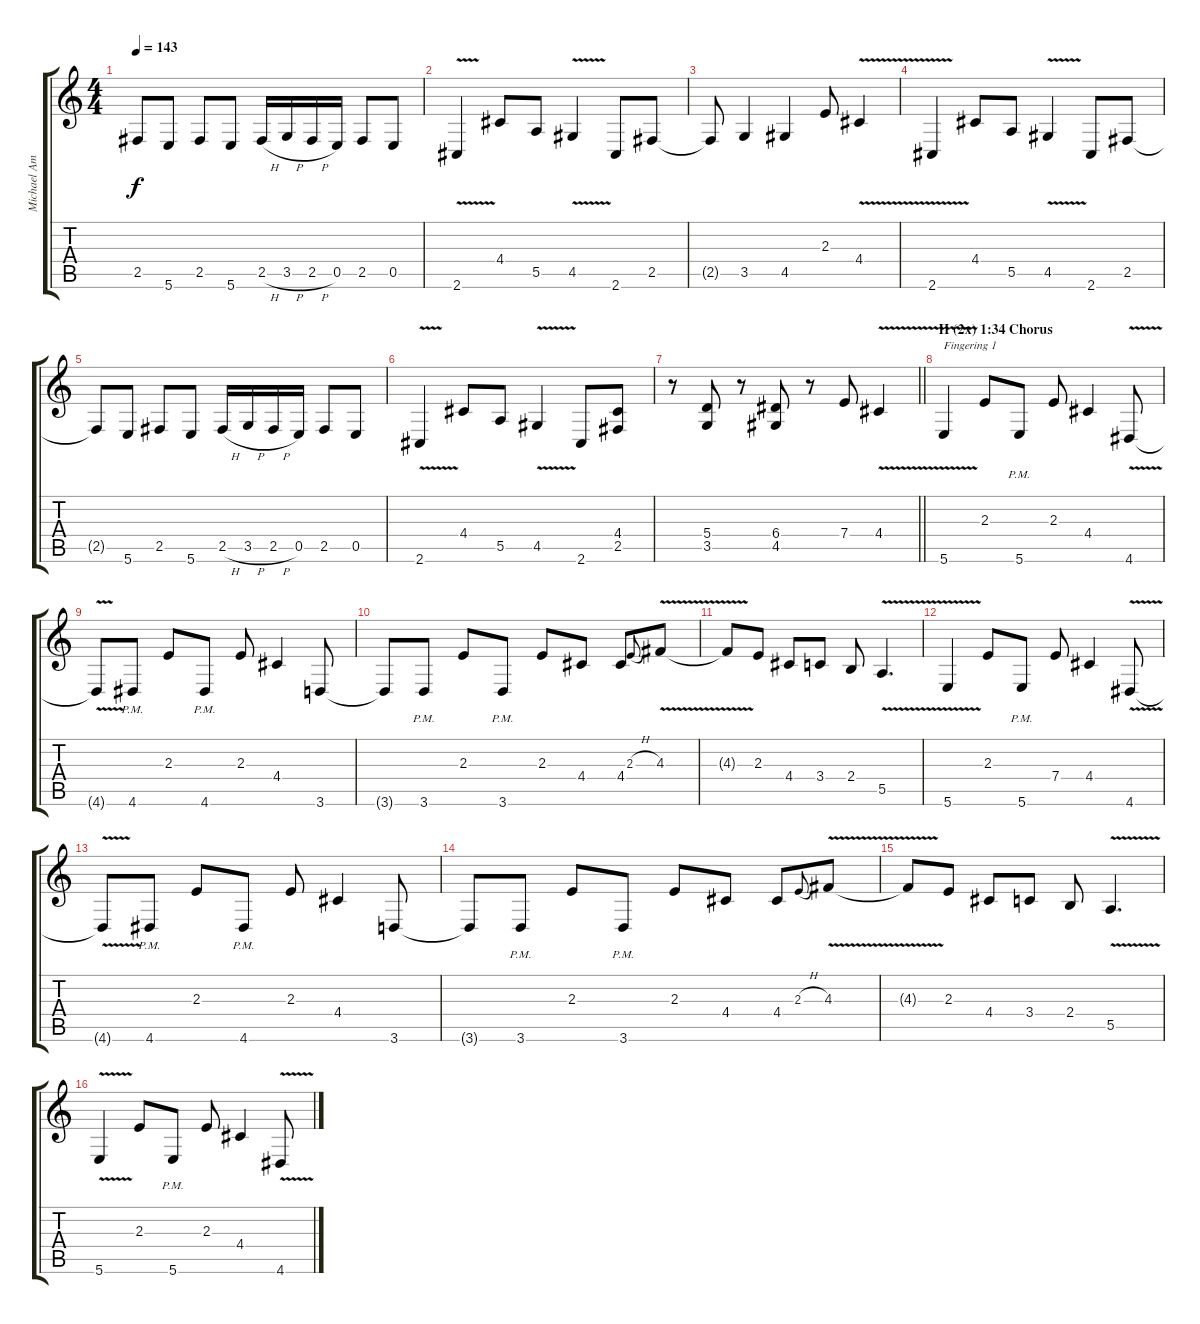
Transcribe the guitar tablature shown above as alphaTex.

\track ("Michael Amott (Lead Guitar)" "Michael Am") {instrument distortionguitar}
\staff {score tabs}
\tuning (B3 Gb3 D3 A2 E2 B1) {hide}
\ts (4 4)
\tempo 143
\clef g2
\ks c
2.5{t}.8{dy f} 5.6.8 2.5.8 5.6.8 2.5{h}.16 3.5{h}.16 2.5{h}.16 0.5.16 2.5.8 0.5.8 |
2.6{v}.4 4.4.8 5.5.8 4.5{v}.4 2.6.8 2.5.8 |
2.5{t}.8 3.5.4 4.5.4 2.3.8 4.4{v}.4 |
2.6{v}.4 4.4.8 5.5.8 4.5{v}.4 2.6.8 2.5.8 |
2.5{t}.8 5.6.8 2.5.8 5.6.8 2.5{h}.16 3.5{h}.16 2.5{h}.16 0.5.16 2.5.8 0.5.8 |
2.6{v}.4 4.4.8 5.5.8 4.5{v}.4 2.6.8 (4.4 2.5).8 |
\barLineRight lightlight
r.8 (5.4 3.5).8 r.8 (6.4 4.5).8 r.8 7.4.8 4.4{v}.4 |
\section ("" "II (2x) 1:34 Chorus")
5.6{v}.4{txt "Fingering 1"} 2.3.8 5.6{pm}.8 2.3.8 4.4.4 4.6{v}.8 |
4.6{t}.8 4.6{pm}.8 2.3.8 4.6{pm}.8 2.3.8 4.4.4 3.6.8 |
3.6{t}.8 3.6{pm}.8 2.3.8 3.6{pm}.8 2.3.8 4.4.8 4.4.8 2.3{h}.8{gr onbeat} 4.3{v}.8 |
4.3{t}.8 2.3.8 4.4.8 3.4.8 2.4.8 5.5{v}.4{d} |
5.6{v}.4 2.3.8 5.6{pm}.8 7.4.8 4.4.4 4.6{v}.8 |
4.6{t}.8 4.6{pm}.8 2.3.8 4.6{pm}.8 2.3.8 4.4.4 3.6.8 |
3.6{t}.8 3.6{pm}.8 2.3.8 3.6{pm}.8 2.3.8 4.4.8 4.4.8 2.3{h}.8{gr onbeat} 4.3{v}.8 |
4.3{t}.8 2.3.8 4.4.8 3.4.8 2.4.8 5.5{v}.4{d} |
5.6{v}.4 2.3.8 5.6{pm}.8 2.3.8 4.4.4 4.6{v}.8
